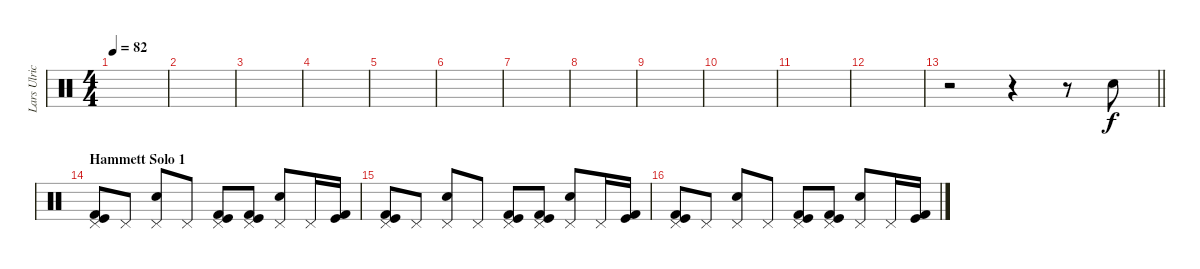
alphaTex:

\track ("Lars Ulrich" "Lars Ulric") {instrument percussion}
\staff {score}
\articulation defaults
\ts (4 4)
\tempo 82
\clef neutral
\ks c
|
|
|
|
|
|
|
|
|
|
|
|
\barLineRight lightlight
r.2 r.4 r.8 "Electric Snare (hit)".8 |
\section ("" "Hammett Solo 1")
("Pedal Hi-Hat (hit)" "Kick (hit)" "Kick (hit) 2").8 "Pedal Hi-Hat (hit)".8 ("Pedal Hi-Hat (hit)" "Electric Snare (hit)").8 "Pedal Hi-Hat (hit)".8 ("Pedal Hi-Hat (hit)" "Kick (hit)" "Kick (hit) 2").8 ("Pedal Hi-Hat (hit)" "Kick (hit)" "Kick (hit) 2").8 ("Pedal Hi-Hat (hit)" "Electric Snare (hit)").8 "Pedal Hi-Hat (hit)".16 ("Kick (hit)" "Kick (hit) 2").16 |
("Pedal Hi-Hat (hit)" "Kick (hit)" "Kick (hit) 2").8 "Pedal Hi-Hat (hit)".8 ("Pedal Hi-Hat (hit)" "Electric Snare (hit)").8 "Pedal Hi-Hat (hit)".8 ("Pedal Hi-Hat (hit)" "Kick (hit)" "Kick (hit) 2").8 ("Pedal Hi-Hat (hit)" "Kick (hit)" "Kick (hit) 2").8 ("Pedal Hi-Hat (hit)" "Electric Snare (hit)").8 "Pedal Hi-Hat (hit)".16 ("Kick (hit)" "Kick (hit) 2").16 |
("Pedal Hi-Hat (hit)" "Kick (hit)" "Kick (hit) 2").8 "Pedal Hi-Hat (hit)".8 ("Pedal Hi-Hat (hit)" "Electric Snare (hit)").8 "Pedal Hi-Hat (hit)".8 ("Pedal Hi-Hat (hit)" "Kick (hit)" "Kick (hit) 2").8 ("Pedal Hi-Hat (hit)" "Kick (hit)" "Kick (hit) 2").8 ("Pedal Hi-Hat (hit)" "Electric Snare (hit)").8 "Pedal Hi-Hat (hit)".16 ("Kick (hit)" "Kick (hit) 2").16
